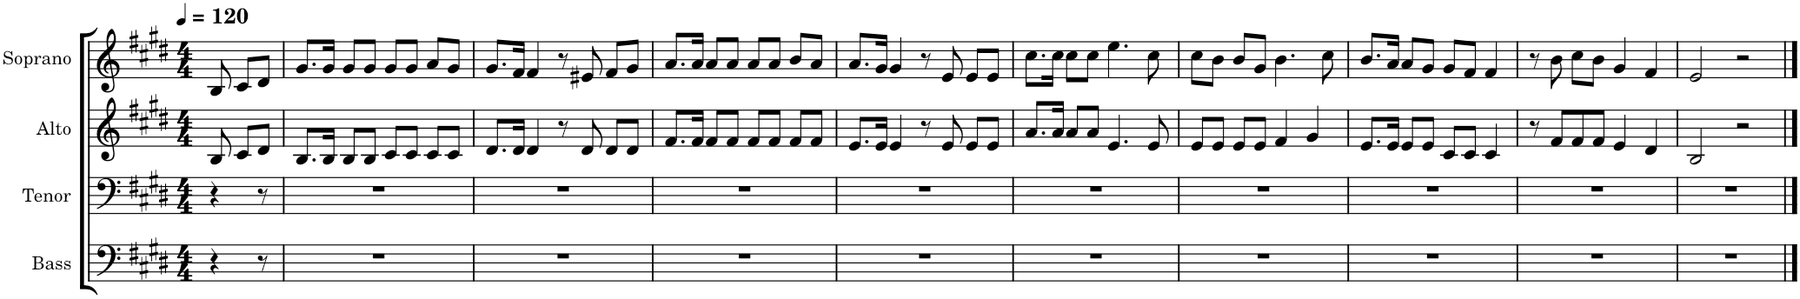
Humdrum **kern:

**kern	**kern	**kern	**kern
*part4	*part3	*part2	*part1
*staff4	*staff3	*staff2	*staff1
*I"Bass	*I"Tenor	*I"Alto	*I"Soprano
*I'B.	*I'T.	*I'A.	*I'S.
*clefF4	*clefF4	*clefG2	*clefG2
*k[f#c#g#d#]	*k[f#c#g#d#]	*k[f#c#g#d#]	*k[f#c#g#d#]
*M4/4	*M4/4	*M4/4	*M4/4
*MM120	*MM120	*MM120	*MM120
=	=	=	=
4r	4r	8B/	8B/
.	.	8c#/L	8c#/L
8r	8r	8d#/J	8d#/J
=1	=1	=1	=1
1r	1r	8.B/L	8.g#/L
.	.	16B/Jk	16g#/Jk
.	.	8B/L	8g#/L
.	.	8B/J	8g#/J
.	.	8c#/L	8g#/L
.	.	8c#/J	8g#/J
.	.	8c#/L	8a/L
.	.	8c#/J	8g#/J
=2	=2	=2	=2
1r	1r	8.d#/L	8.g#/L
.	.	16d#/Jk	16f#/Jk
.	.	4d#/	4f#/
.	.	8r	8r
.	.	8d#/	8e#X/
.	.	8d#/L	8f#/L
.	.	8d#/J	8g#/J
=3	=3	=3	=3
1r	1r	8.f#/L	8.a/L
.	.	16f#/Jk	16a/Jk
.	.	8f#/L	8a/L
.	.	8f#/J	8a/J
.	.	8f#/L	8a/L
.	.	8f#/J	8a/J
.	.	8f#/L	8b/L
.	.	8f#/J	8a/J
=4	=4	=4	=4
1r	1r	8.e/L	8.a/L
.	.	16e/Jk	16g#/Jk
.	.	4e/	4g#/
.	.	8r	8r
.	.	8e/	8e/
.	.	8e/L	8e/L
.	.	8e/J	8e/J
=5	=5	=5	=5
1r	1r	8.a/L	8.cc#\L
.	.	16a/Jk	16cc#\Jk
.	.	8a/L	8cc#\L
.	.	8a/J	8cc#\J
.	.	4.e/	4.ee\
.	.	8e/	8cc#\
=6	=6	=6	=6
1r	1r	8e/L	8cc#\L
.	.	8e/J	8b\J
.	.	8e/L	8b/L
.	.	8e/J	8g#/J
.	.	4f#/	4.b\
.	.	4g#/	.
.	.	.	8cc#\
=7	=7	=7	=7
1r	1r	8.e/L	8.b/L
.	.	16e/Jk	16a/Jk
.	.	8e/L	8a/L
.	.	8e/J	8g#/J
.	.	8c#/L	8g#/L
.	.	8c#/J	8f#/J
.	.	4c#/	4f#/
=8	=8	=8	=8
1r	1r	8r	8r
.	.	8f#/L	8b\
.	.	8f#/	8cc#\L
.	.	8f#/J	8b\J
.	.	4e/	4g#/
.	.	4d#/	4f#/
=9	=9	=9	=9
1r	1r	2B/	2e/
.	.	2r	2r
==	==	==	==
*-	*-	*-	*-
